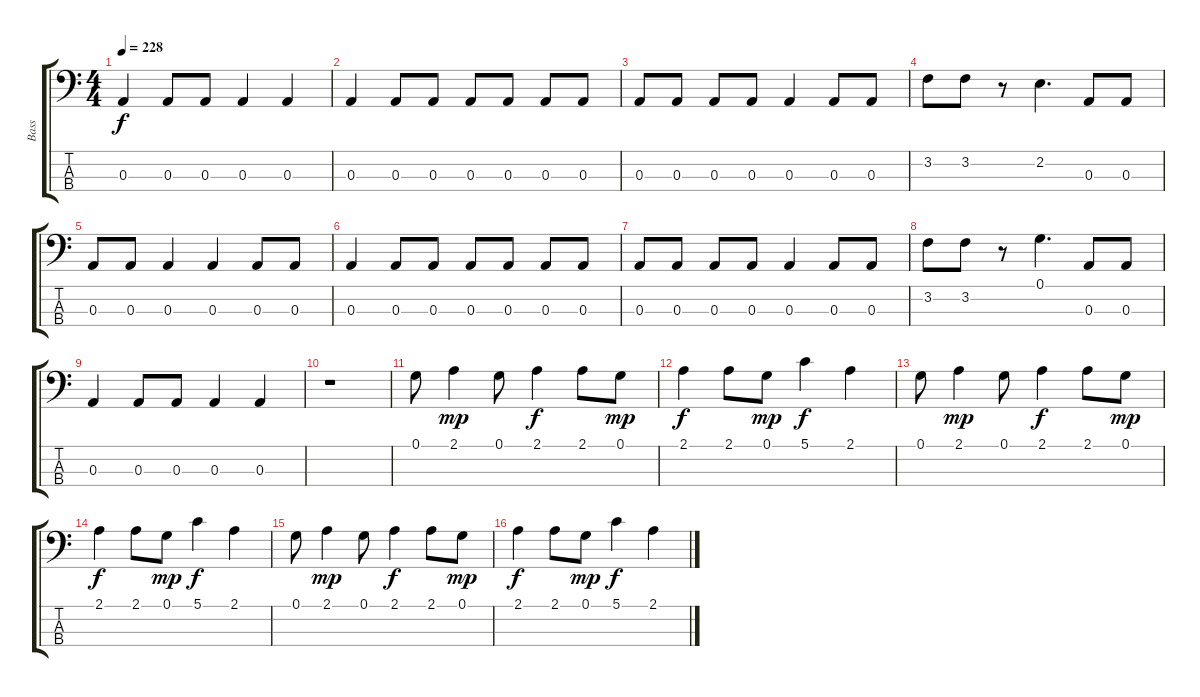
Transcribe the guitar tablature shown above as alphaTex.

\track ("Bass" "Bass") {instrument electricbasspick}
\staff {score tabs}
\tuning (G2 D2 A1 E1) {hide}
\ts (4 4)
\tempo 228
\clef f4
\ks c
0.3.4{dy f} 0.3.8 0.3.8 0.3.4 0.3.4 |
0.3.4 0.3.8 0.3.8 0.3.8 0.3.8 0.3.8 0.3.8 |
0.3.8 0.3.8 0.3.8 0.3.8 0.3.4 0.3.8 0.3.8 |
3.2.8 3.2.8 r.8 2.2.4{d} 0.3.8 0.3.8 |
0.3.8 0.3.8 0.3.4 0.3.4 0.3.8 0.3.8 |
0.3.4 0.3.8 0.3.8 0.3.8 0.3.8 0.3.8 0.3.8 |
0.3.8 0.3.8 0.3.8 0.3.8 0.3.4 0.3.8 0.3.8 |
3.2.8 3.2.8 r.8 0.1.4{d} 0.3.8 0.3.8 |
0.3.4 0.3.8 0.3.8 0.3.4 0.3.4 |
r.1 |
0.1.8 2.1.4{dy mp} 0.1.8 2.1.4{dy f} 2.1.8 0.1.8{dy mp} |
2.1.4{dy f} 2.1.8 0.1.8{dy mp} 5.1.4{dy f} 2.1.4 |
0.1.8 2.1.4{dy mp} 0.1.8 2.1.4{dy f} 2.1.8 0.1.8{dy mp} |
2.1.4{dy f} 2.1.8 0.1.8{dy mp} 5.1.4{dy f} 2.1.4 |
0.1.8 2.1.4{dy mp} 0.1.8 2.1.4{dy f} 2.1.8 0.1.8{dy mp} |
2.1.4{dy f} 2.1.8 0.1.8{dy mp} 5.1.4{dy f} 2.1.4
